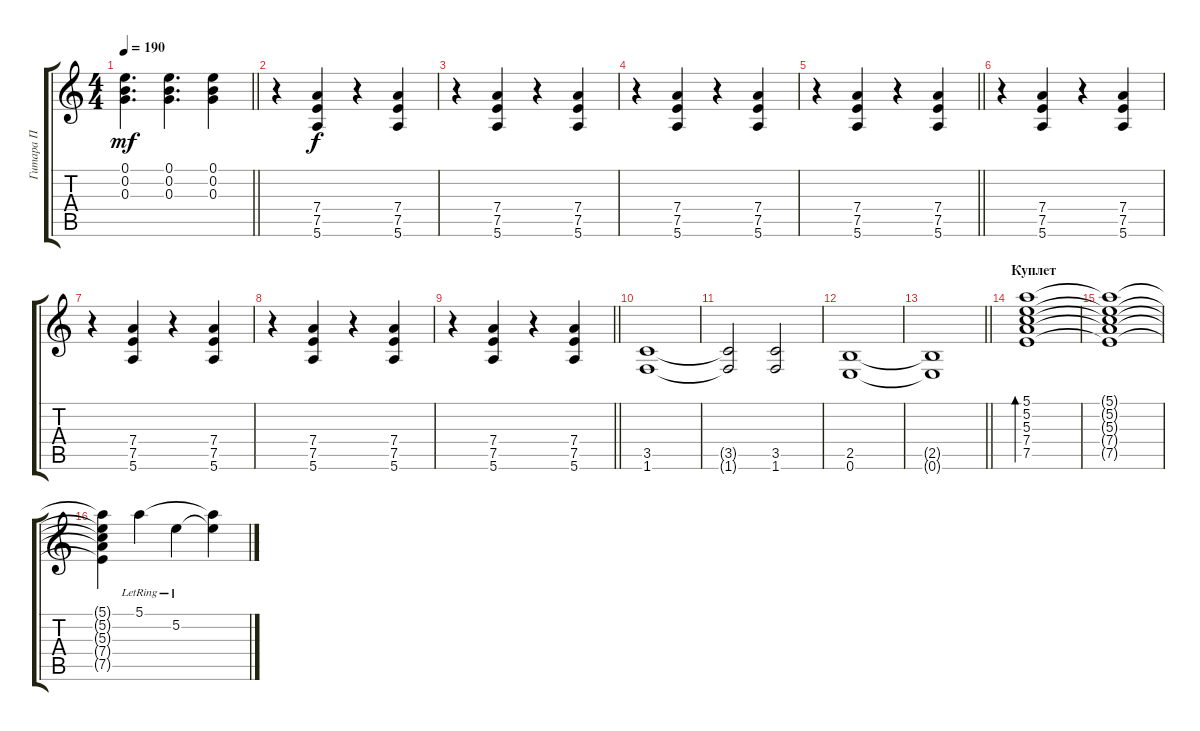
\track ("Гитара П" "Гитара П") {instrument overdrivenguitar}
\staff {score tabs}
\tuning (E4 B3 G3 D3 A2 E2) {hide}
\ts (4 4)
\tempo 190
\clef g2
\barLineRight lightlight
\ks c
(0.1 0.2 0.3).4{d dy mf} (0.1 0.2 0.3).4{d} (0.1 0.2 0.3).4 |
\section ("" " ")
r.4 (7.4 7.5 5.6).4{dy f} r.4 (7.4 7.5 5.6).4 |
r.4 (7.4 7.5 5.6).4 r.4 (7.4 7.5 5.6).4 |
r.4 (7.4 7.5 5.6).4 r.4 (7.4 7.5 5.6).4 |
\barLineRight lightlight
r.4 (7.4 7.5 5.6).4 r.4 (7.4 7.5 5.6).4 |
r.4 (7.4 7.5 5.6).4 r.4 (7.4 7.5 5.6).4 |
r.4 (7.4 7.5 5.6).4 r.4 (7.4 7.5 5.6).4 |
r.4 (7.4 7.5 5.6).4 r.4 (7.4 7.5 5.6).4 |
\barLineRight lightlight
r.4 (7.4 7.5 5.6).4 r.4 (7.4 7.5 5.6).4 |
\section ("" " ")
(3.5 1.6).1 |
(3.5{t} 1.6{t}).2 (3.5 1.6).2 |
(2.5 0.6).1 |
\barLineRight lightlight
(2.5{t} 0.6{t}).1 |
\section ("" "Куплет")
(5.1 5.2 5.3 7.4 7.5).1{bd 120 volume 10 instrument acousticguitarsteel} |
(5.1{t} 5.2{t} 5.3{t} 7.4{t} 7.5{t}).1 |
(5.1{t} 5.2{t} 5.3{t} 7.4{t} 7.5{t}).4 5.1{lr}.4 5.2{lr}.4 (5.1{t} 5.2{t}).4
